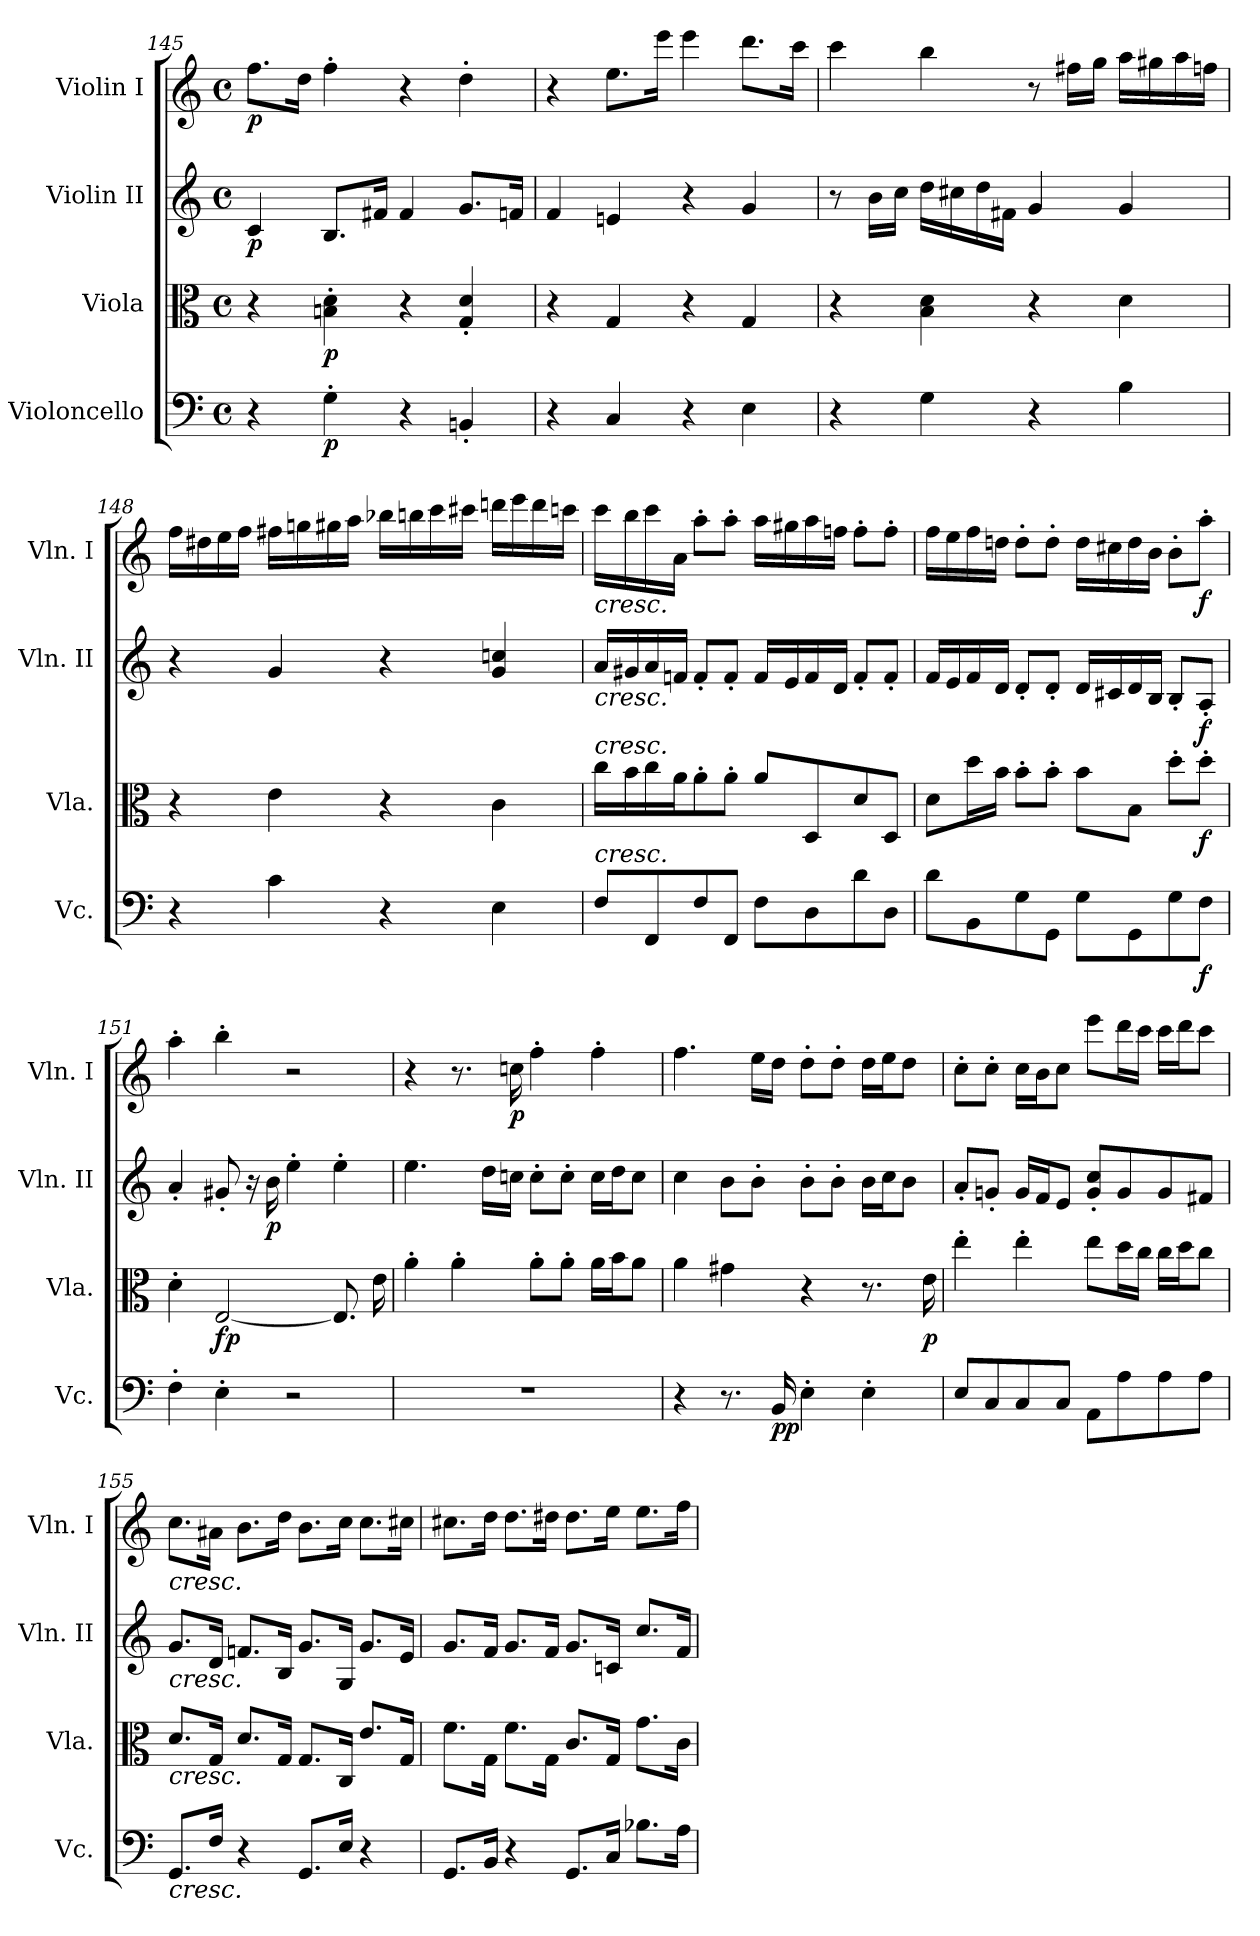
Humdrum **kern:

**kern	**dynam	**kern	**dynam	**kern	**dynam	**kern	**dynam
*part4	*part4	*part3	*part3	*part2	*part2	*part1	*part1
*staff4	*staff4	*staff3	*staff3	*staff2	*staff2	*staff1	*staff1
*I"Violoncello	*	*I"Viola	*	*I"Violin II	*	*I"Violin I	*
*I'Vc.	*	*I'Vla.	*	*I'Vln. II	*	*I'Vln. I	*
*clefF4	*	*clefC3	*	*clefG2	*	*clefG2	*
*k[]	*	*k[]	*	*k[]	*	*k[]	*
*M4/4	*	*M4/4	*	*M4/4	*	*M4/4	*
*met(c)	*	*met(c)	*	*met(c)	*	*met(c)	*
=145	=145	=145	=145	=145	=145	=145	=145
!	!	!	!	!	!LO:DY:b	!	!LO:DY:b
4r	.	4r	.	4c/	p	8.ff\L	p
.	.	.	.	.	.	16dd\Jk	.
!	!LO:DY:b	!	!LO:DY:b	!	!	!	!
4G'\	p	4Bn\' 4d\'	p	8.B/L	.	4ff'\	.
.	.	.	.	16f#X/Jk	.	.	.
4r	.	4r	.	4f#/	.	4r	.
4BBn'/	.	4G/' 4d/'	.	8.g/L	.	4dd'\	.
.	.	.	.	16fn/Jk	.	.	.
=146	=146	=146	=146	=146	=146	=146	=146
4r	.	4r	.	4f/	.	4r	.
4C/	.	4G/	.	4en/	.	8.ee\L	.
.	.	.	.	.	.	16eee\Jk	.
4r	.	4r	.	4r	.	4eee\	.
4E\	.	4G/	.	4g/	.	8.ddd\L	.
.	.	.	.	.	.	16ccc\Jk	.
=147	=147	=147	=147	=147	=147	=147	=147
4r	.	4r	.	8r	.	4ccc\	.
.	.	.	.	16b\LL	.	.	.
.	.	.	.	16cc\JJ	.	.	.
4G\	.	4B\ 4d\	.	16dd\LL	.	4bb\	.
.	.	.	.	16cc#X\	.	.	.
.	.	.	.	16dd\	.	.	.
.	.	.	.	16f#X\JJ	.	.	.
4r	.	4r	.	4g/	.	8r	.
.	.	.	.	.	.	16ff#X\LL	.
.	.	.	.	.	.	16gg\JJ	.
4B\	.	4d\	.	4g/	.	16aa\LL	.
.	.	.	.	.	.	16gg#X\	.
.	.	.	.	.	.	16aa\	.
.	.	.	.	.	.	16ffn\JJ	.
=148	=148	=148	=148	=148	=148	=148	=148
4r	.	4r	.	4r	.	16ff\LL	.
.	.	.	.	.	.	16dd#X\	.
.	.	.	.	.	.	16ee\	.
.	.	.	.	.	.	16ff\JJ	.
4c\	.	4e\	.	4g/	.	16ff#X\LL	.
.	.	.	.	.	.	16ggn\	.
.	.	.	.	.	.	16gg#X\	.
.	.	.	.	.	.	16aa\JJ	.
4r	.	4r	.	4r	.	16bb-X\LL	.
.	.	.	.	.	.	16bbn\	.
.	.	.	.	.	.	16ccc\	.
.	.	.	.	.	.	16ccc#X\JJ	.
4E\	.	4c\	.	4g/ 4ccn/	.	16dddn\LL	.
.	.	.	.	.	.	16eee\	.
.	.	.	.	.	.	16ddd\	.
.	.	.	.	.	.	16cccn\JJ	.
=149	=149	=149	=149	=149	=149	=149	=149
!	!	!	!	!	!	!LO:TX:b:i:t=cresc.	!
!	!	!	!	!LO:TX:b:i:t=cresc.	!	!	!
!	!	!LO:TX:a:i:t=cresc.	!	!	!	!	!
!LO:TX:a:i:t=cresc.	!	!	!	!	!	!	!
8F/L	.	16cc\LL	.	16a/LL	.	16ccc\LL	.
.	.	16b\	.	16g#X/	.	16bb\	.
8FF/	.	16cc\	.	16a/	.	16ccc\	.
.	.	16a\J	.	16fn/JJ	.	16a\JJ	.
8F/	.	8a'\	.	8f'/L	.	8aa'\L	.
8FF/J	.	8a'\J	.	8f'/J	.	8aa'\J	.
8F\L	.	8a/L	.	16f/LL	.	16aa\LL	.
.	.	.	.	16e/	.	16gg#X\	.
8D\	.	8D/	.	16f/	.	16aa\	.
.	.	.	.	16d/JJ	.	16ffn\JJ	.
8d\	.	8d/	.	8f'/L	.	8ff'\L	.
8D\J	.	8D/J	.	8f'/J	.	8ff'\J	.
=150	=150	=150	=150	=150	=150	=150	=150
8d\L	.	8d\L	.	16f/LL	.	16ff\LL	.
.	.	.	.	16e/	.	16ee\	.
8BB\	.	16dd\L	.	16f/	.	16ff\	.
.	.	16b\JJ	.	16d/JJ	.	16ddn\JJ	.
8G\	.	8b'\L	.	8d'/L	.	8dd'\L	.
8GG\J	.	8b'\J	.	8d'/J	.	8dd'\J	.
8G\L	.	8b\L	.	16d/LL	.	16dd\LL	.
.	.	.	.	16c#X/	.	16cc#X\	.
8GG\	.	8B\J	.	16d/	.	16dd\	.
.	.	.	.	16B/JJ	.	16b\JJ	.
8G\	.	8dd'\L	.	8B'/L	.	8b'\L	.
!	!LO:DY:b	!	!LO:DY:b	!	!LO:DY:b	!	!LO:DY:b
8F\J	f	8dd'\J	f	8A'/J	f	8aa'\J	f
=151	=151	=151	=151	=151	=151	=151	=151
4F'\	.	4d'\	.	4a'/	.	4aa'\	.
!	!	!	!LO:DY:b	!	!	!	!
4E'\	.	[2E/	fp	8g#X'/	.	4bb'\	.
.	.	.	.	16r	.	.	.
!	!	!	!	!	!LO:DY:b	!	!
.	.	.	.	16b\	p	.	.
2r	.	.	.	4ee'\	.	2r	.
.	.	8.E/]	.	4ee'\	.	.	.
.	.	16e\	.	.	.	.	.
=152	=152	=152	=152	=152	=152	=152	=152
1r	.	4a'\	.	4.ee\	.	4r	.
.	.	4a'\	.	.	.	8.r	.
.	.	.	.	16dd\LL	.	.	.
!	!	!	!	!	!	!	!LO:DY:b
.	.	.	.	16ccn\JJ	.	16ccn\	p
.	.	8a'\L	.	8cc'\L	.	4ff'\	.
.	.	8a'\J	.	8cc'\J	.	.	.
.	.	16a\LL	.	16cc\LL	.	4ff'\	.
.	.	16b\J	.	16dd\J	.	.	.
.	.	8a\J	.	8cc\J	.	.	.
=153	=153	=153	=153	=153	=153	=153	=153
4r	.	4a\	.	4cc\	.	4.ff\	.
8.r	.	4g#X\	.	8b\L	.	.	.
.	.	.	.	8b'\J	.	16ee\LL	.
!	!LO:DY:b	!	!	!	!	!	!
16BB/	pp	.	.	.	.	16dd\JJ	.
4E'\	.	4r	.	8b'\L	.	8dd'\L	.
.	.	.	.	8b'\J	.	8dd'\J	.
4E'\	.	8.r	.	16b\LL	.	16dd\LL	.
.	.	.	.	16cc\J	.	16ee\J	.
.	.	.	.	8b\J	.	8dd\J	.
!	!	!	!LO:DY:b	!	!	!	!
.	.	16e\	p	.	.	.	.
=154	=154	=154	=154	=154	=154	=154	=154
8E/L	.	4ee'\	.	8a'/L	.	8cc'\L	.
8C/	.	.	.	8gn'/J	.	8cc'\J	.
8C/	.	4ee'\	.	16g/LL	.	16cc\LL	.
.	.	.	.	16f/J	.	16b\J	.
8C/J	.	.	.	8e/J	.	8cc\J	.
8AA\L	.	8ee\L	.	8g/' 8cc/'L	.	8eee\L	.
8A\	.	16dd\L	.	8g/	.	16ddd\L	.
.	.	16cc\JJ	.	.	.	16ccc\JJ	.
8A\	.	16cc\LL	.	8g/	.	16ccc\LL	.
.	.	16dd\J	.	.	.	16ddd\J	.
8A\J	.	8cc\J	.	8f#X/J	.	8ccc\J	.
=155	=155	=155	=155	=155	=155	=155	=155
!	!	!	!	!	!	!LO:TX:b:i:t=cresc.	!
!	!	!	!	!LO:TX:b:i:t=cresc.	!	!	!
!	!	!LO:TX:b:i:t=cresc.	!	!	!	!	!
!LO:TX:b:i:t=cresc.	!	!	!	!	!	!	!
8.GG/L	.	8.d/L	.	8.g/L	.	8.cc\L	.
16F/Jk	.	16G/Jk	.	16d/Jk	.	16a#X\Jk	.
4r	.	8.d/L	.	8.fn/L	.	8.b\L	.
.	.	16G/Jk	.	16B/Jk	.	16dd\Jk	.
8.GG/L	.	8.G/L	.	8.g/L	.	8.b\L	.
16E/Jk	.	16C/Jk	.	16G/Jk	.	16cc\Jk	.
4r	.	8.e/L	.	8.g/L	.	8.cc\L	.
.	.	16G/Jk	.	16e/Jk	.	16cc#X\Jk	.
=156	=156	=156	=156	=156	=156	=156	=156
8.GG/L	.	8.f\L	.	8.g/L	.	8.cc#X\L	.
16BB/Jk	.	16G\Jk	.	16f/Jk	.	16dd\Jk	.
4r	.	8.f\L	.	8.g/L	.	8.dd\L	.
.	.	16G\Jk	.	16f/Jk	.	16dd#X\Jk	.
8.GG/L	.	8.c/L	.	8.g/L	.	8.dd#\L	.
16C/Jk	.	16G/Jk	.	16cn/Jk	.	16ee\Jk	.
8.B-X\L	.	8.g\L	.	8.cc/L	.	8.ee\L	.
16A\Jk	.	16c\Jk	.	16f/Jk	.	16ff\Jk	.
=	=	=	=	=	=	=	=
*-	*-	*-	*-	*-	*-	*-	*-
